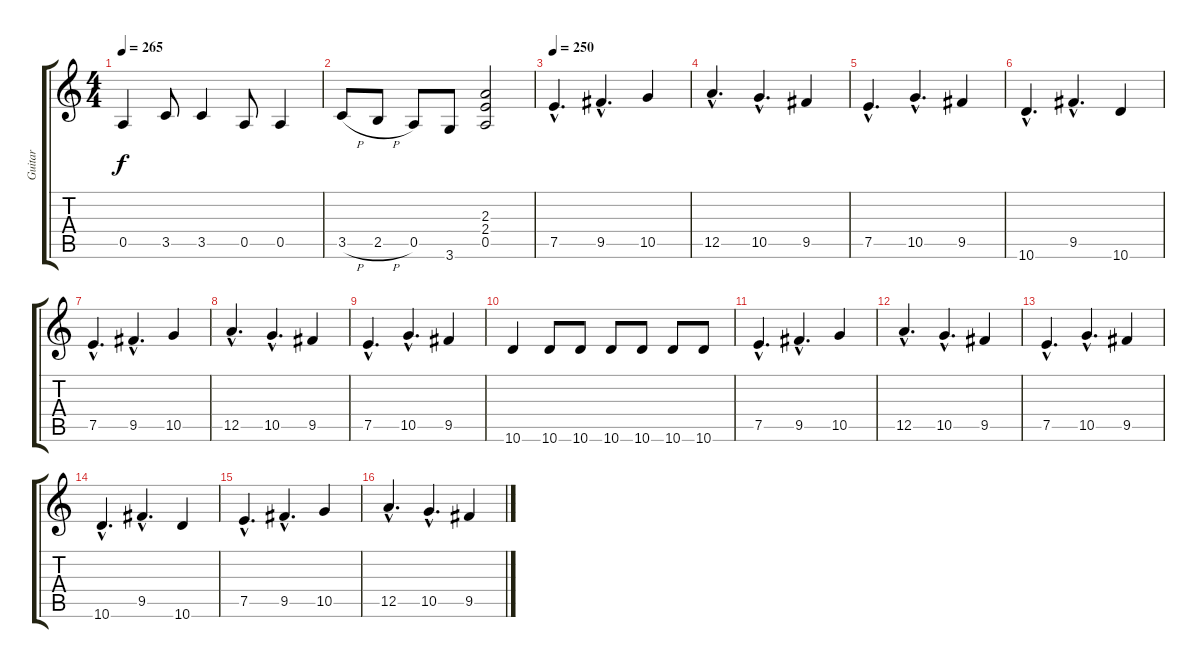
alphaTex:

\track ("Guitar" "Guitar") {instrument distortionguitar}
\staff {score tabs}
\tuning (E4 B3 G3 D3 A2 E2) {hide}
\ts (4 4)
\tempo 265
\clef g2
\ks c
0.5.4{dy f} 3.5.8 3.5.4 0.5.8 0.5.4 |
3.5{h}.8 2.5{h}.8 0.5.8 3.6.8 (2.3 2.4 0.5).2 |
\tempo 250
7.5{hac}.4{d} 9.5{hac}.4{d} 10.5.4 |
12.5{hac}.4{d} 10.5{hac}.4{d} 9.5.4 |
7.5{hac}.4{d} 10.5{hac}.4{d} 9.5.4 |
10.6{hac}.4{d} 9.5{hac}.4{d} 10.6.4 |
7.5{hac}.4{d} 9.5{hac}.4{d} 10.5.4 |
12.5{hac}.4{d} 10.5{hac}.4{d} 9.5.4 |
7.5{hac}.4{d} 10.5{hac}.4{d} 9.5.4 |
10.6.4 10.6.8{instrument electricguitarmuted} 10.6.8 10.6.8 10.6.8 10.6.8 10.6.8 |
7.5{hac}.4{d instrument distortionguitar} 9.5{hac}.4{d} 10.5.4 |
12.5{hac}.4{d} 10.5{hac}.4{d} 9.5.4 |
7.5{hac}.4{d} 10.5{hac}.4{d} 9.5.4 |
10.6{hac}.4{d} 9.5{hac}.4{d} 10.6.4 |
7.5{hac}.4{d} 9.5{hac}.4{d} 10.5.4 |
12.5{hac}.4{d} 10.5{hac}.4{d} 9.5.4
